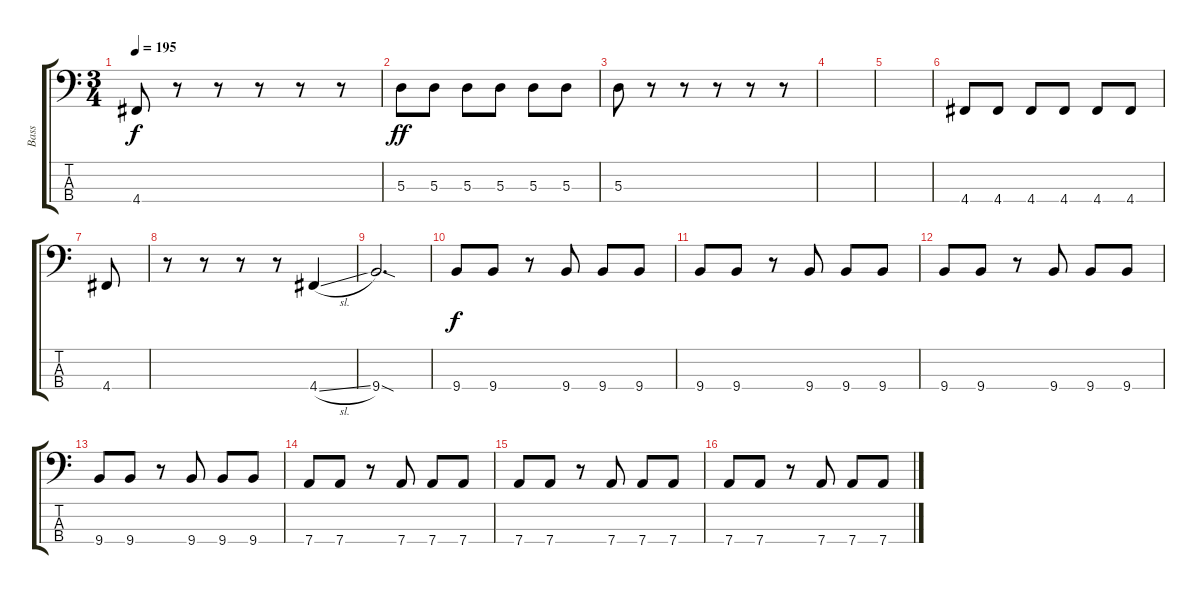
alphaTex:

\track ("Bass" "Bass") {instrument electricbasspick}
\staff {score tabs}
\tuning (G2 D2 A1 D1) {hide}
\ts (3 4)
\tempo 195
\clef f4
\ks c
4.4.8{dy f} r.8 r.8 r.8 r.8 r.8 |
5.3.8{dy ff} 5.3.8 5.3.8 5.3.8 5.3.8 5.3.8 |
5.3.8 r.8 r.8 r.8 r.8 r.8 |
|
|
4.4.8 4.4.8 4.4.8 4.4.8 4.4.8 4.4.8 |
4.4.8 |
r.8 r.8 r.8 r.8 4.4{sl}.4 |
9.4{sod}.2{d} |
9.4.8{dy f} 9.4.8 r.8 9.4.8 9.4.8 9.4.8 |
9.4.8 9.4.8 r.8 9.4.8 9.4.8 9.4.8 |
9.4.8 9.4.8 r.8 9.4.8 9.4.8 9.4.8 |
9.4.8 9.4.8 r.8 9.4.8 9.4.8 9.4.8 |
7.4.8 7.4.8 r.8 7.4.8 7.4.8 7.4.8 |
7.4.8 7.4.8 r.8 7.4.8 7.4.8 7.4.8 |
7.4.8 7.4.8 r.8 7.4.8 7.4.8 7.4.8
